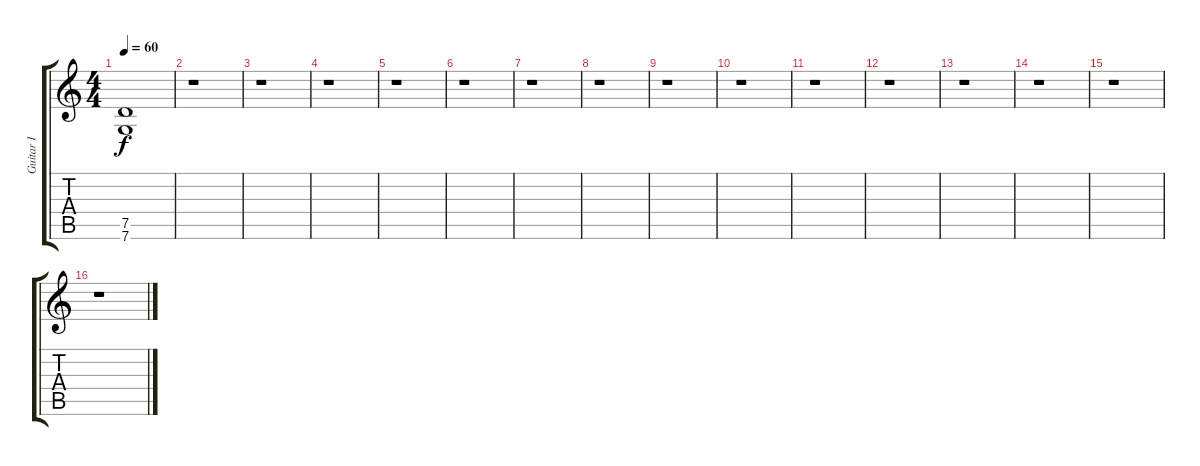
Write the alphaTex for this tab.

\track ("Guitar I" "Guitar I") {instrument distortionguitar}
\staff {score tabs}
\tuning (D4 A3 F3 C3 G2 C2) {hide}
\ts (4 4)
\tempo 60
\clef g2
\ks c
(7.5{t} 7.6{t}).1{dy f} |
r.1{volume 12 balance 7} |
r.1 |
r.1 |
r.1 |
r.1 |
r.1 |
r.1 |
r.1 |
r.1 |
r.1 |
r.1 |
r.1 |
r.1 |
r.1 |
r.1
